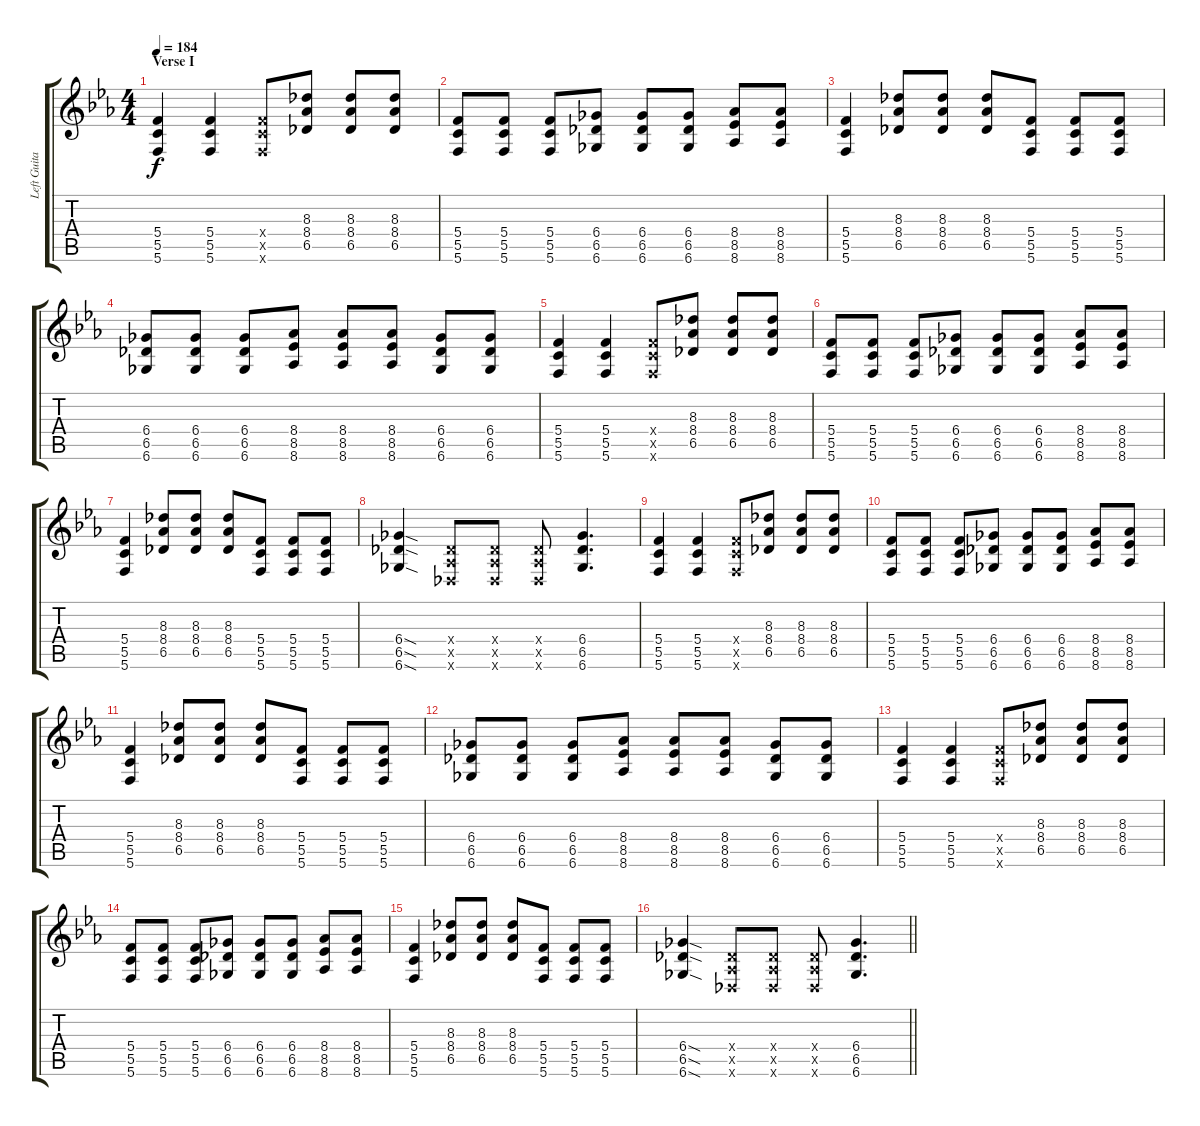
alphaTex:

\track ("Left Guitar" "Left Guita") {instrument overdrivenguitar}
\staff {score tabs}
\tuning (D4 A3 F3 C3 G2 C2) {hide}
\ts (4 4)
\section ("" "Verse I")
\tempo 184
\clef g2
\ks eb
(5.4 5.5 5.6).4{dy f} (5.4 5.5 5.6).4 (5.4{x} 5.5{x} 5.6{x}).8 (8.3 8.4 6.5).8 (8.3 8.4 6.5).8 (8.3 8.4 6.5).8 |
(5.4 5.5 5.6).8 (5.4 5.5 5.6).8 (5.4 5.5 5.6).8 (6.4 6.5 6.6).8 (6.4 6.5 6.6).8 (6.4 6.5 6.6).8 (8.4 8.5 8.6).8 (8.4 8.5 8.6).8 |
(5.4 5.5 5.6).4 (8.3 8.4 6.5).8 (8.3 8.4 6.5).8 (8.3 8.4 6.5).8 (5.4 5.5 5.6).8 (5.4 5.5 5.6).8 (5.4 5.5 5.6).8 |
(6.4 6.5 6.6).8 (6.4 6.5 6.6).8 (6.4 6.5 6.6).8 (8.4 8.5 8.6).8 (8.4 8.5 8.6).8 (8.4 8.5 8.6).8 (6.4 6.5 6.6).8 (6.4 6.5 6.6).8 |
(5.4 5.5 5.6).4 (5.4 5.5 5.6).4 (5.4{x} 5.5{x} 5.6{x}).8 (8.3 8.4 6.5).8 (8.3 8.4 6.5).8 (8.3 8.4 6.5).8 |
(5.4 5.5 5.6).8 (5.4 5.5 5.6).8 (5.4 5.5 5.6).8 (6.4 6.5 6.6).8 (6.4 6.5 6.6).8 (6.4 6.5 6.6).8 (8.4 8.5 8.6).8 (8.4 8.5 8.6).8 |
(5.4 5.5 5.6).4 (8.3 8.4 6.5).8 (8.3 8.4 6.5).8 (8.3 8.4 6.5).8 (5.4 5.5 5.6).8 (5.4 5.5 5.6).8 (5.4 5.5 5.6).8 |
(6.4{sod} 6.5{sod} 6.6{sod}).4 (1.4{x} 1.5{x} 1.6{x}).8 (1.4{x} 1.5{x} 1.6{x}).8 (1.4{x} 1.5{x} 1.6{x}).8 (6.4 6.5 6.6).4{d} |
(5.4 5.5 5.6).4 (5.4 5.5 5.6).4 (5.4{x} 5.5{x} 5.6{x}).8 (8.3 8.4 6.5).8 (8.3 8.4 6.5).8 (8.3 8.4 6.5).8 |
(5.4 5.5 5.6).8 (5.4 5.5 5.6).8 (5.4 5.5 5.6).8 (6.4 6.5 6.6).8 (6.4 6.5 6.6).8 (6.4 6.5 6.6).8 (8.4 8.5 8.6).8 (8.4 8.5 8.6).8 |
(5.4 5.5 5.6).4 (8.3 8.4 6.5).8 (8.3 8.4 6.5).8 (8.3 8.4 6.5).8 (5.4 5.5 5.6).8 (5.4 5.5 5.6).8 (5.4 5.5 5.6).8 |
(6.4 6.5 6.6).8 (6.4 6.5 6.6).8 (6.4 6.5 6.6).8 (8.4 8.5 8.6).8 (8.4 8.5 8.6).8 (8.4 8.5 8.6).8 (6.4 6.5 6.6).8 (6.4 6.5 6.6).8 |
(5.4 5.5 5.6).4 (5.4 5.5 5.6).4 (5.4{x} 5.5{x} 5.6{x}).8 (8.3 8.4 6.5).8 (8.3 8.4 6.5).8 (8.3 8.4 6.5).8 |
(5.4 5.5 5.6).8 (5.4 5.5 5.6).8 (5.4 5.5 5.6).8 (6.4 6.5 6.6).8 (6.4 6.5 6.6).8 (6.4 6.5 6.6).8 (8.4 8.5 8.6).8 (8.4 8.5 8.6).8 |
(5.4 5.5 5.6).4 (8.3 8.4 6.5).8 (8.3 8.4 6.5).8 (8.3 8.4 6.5).8 (5.4 5.5 5.6).8 (5.4 5.5 5.6).8 (5.4 5.5 5.6).8 |
\barLineRight lightlight
(6.4{sod} 6.5{sod} 6.6{sod}).4 (1.4{x} 1.5{x} 1.6{x}).8 (1.4{x} 1.5{x} 1.6{x}).8 (1.4{x} 1.5{x} 1.6{x}).8 (6.4 6.5 6.6).4{d}
